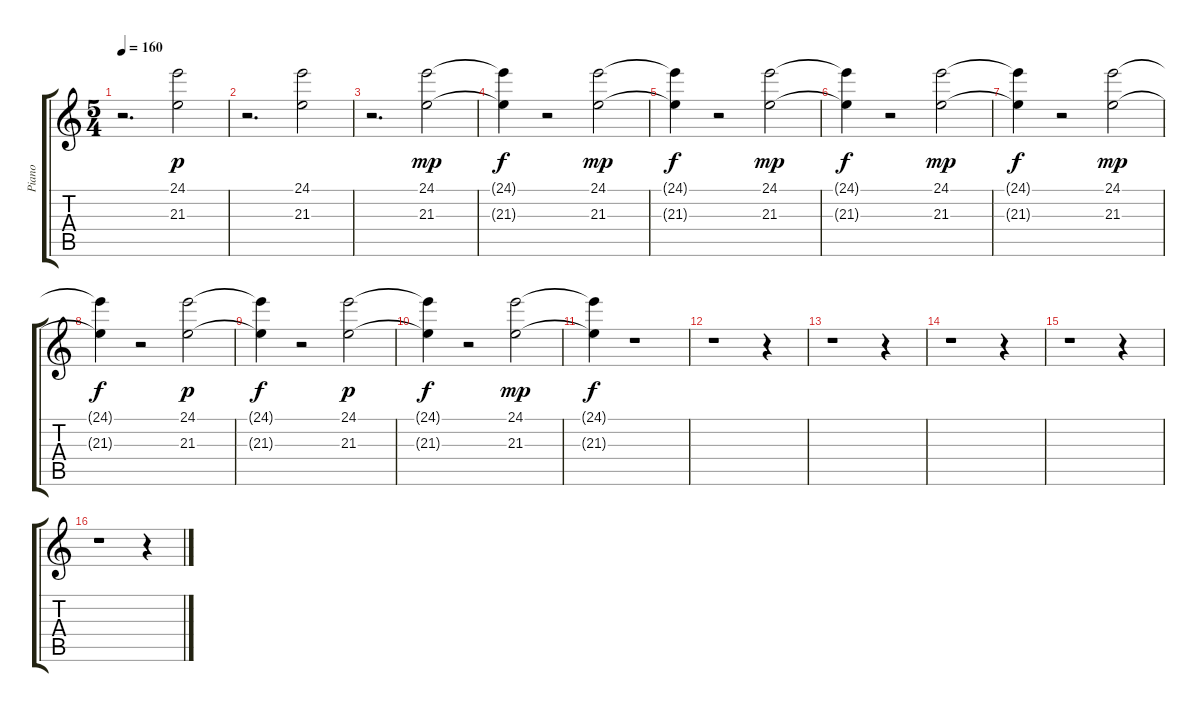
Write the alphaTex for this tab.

\track ("Piano" "Piano") {instrument brightacousticpiano}
\staff {score tabs}
\tuning (E4 B3 G3 D3 A2 E2) {hide}
\ts (5 4)
\tempo 160
\clef g2
\ks c
r.2{d dy mp} (24.1 21.3).2{dy p} |
r.2{d} (24.1 21.3).2 |
r.2{d} (24.1 21.3).2{dy mp} |
(24.1{t} 21.3{t}).4{dy f} r.2 (24.1 21.3).2{dy mp} |
(24.1{t} 21.3{t}).4{dy f} r.2 (24.1 21.3).2{dy mp} |
(24.1{t} 21.3{t}).4{dy f} r.2 (24.1 21.3).2{dy mp} |
(24.1{t} 21.3{t}).4{dy f} r.2 (24.1 21.3).2{dy mp} |
(24.1{t} 21.3{t}).4{dy f} r.2 (24.1 21.3).2{dy p} |
(24.1{t} 21.3{t}).4{dy f} r.2 (24.1 21.3).2{dy p} |
(24.1{t} 21.3{t}).4{dy f} r.2 (24.1 21.3).2{dy mp} |
(24.1{t} 21.3{t}).4{dy f} r.1 |
r.1 r.4 |
r.1 r.4 |
r.1 r.4 |
r.1 r.4 |
r.1 r.4
